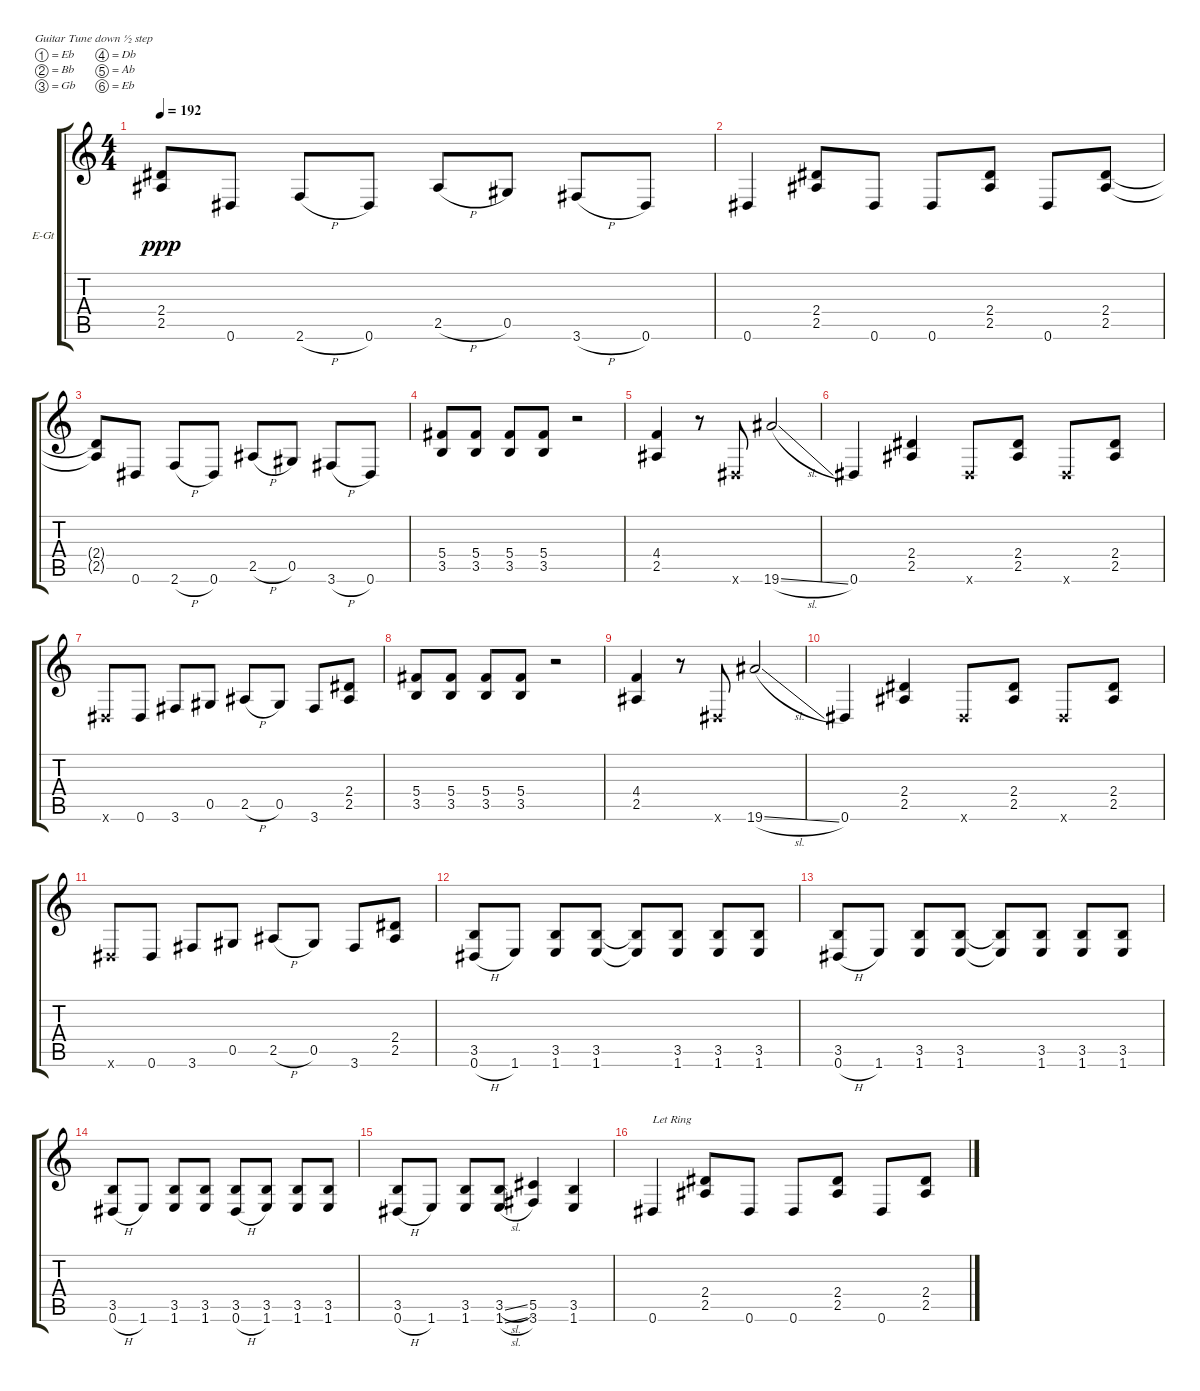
\bracketExtendMode groupsimilarinstruments
\firstSystemTrackNameOrientation horizontal
\otherSystemsTrackNameOrientation horizontal
\track ("Guitar 1" "E-Gt") {instrument acousticgrandpiano}
\staff {score tabs}
\tuning (Eb4 Bb3 Gb3 Db3 Ab2 Eb2)
\displaytranspose 12
\ts (4 4)
\tempo 192
\clef g2
\ks c
(2.4{t} 2.5{t}).8{dy ppp} 0.6.8 2.6{h}.8 0.6.8 2.5{h}.8 0.5.8 3.6{h}.8 0.6.8 |
0.6.4 (2.4 2.5).8 0.6.8 0.6.8 (2.4 2.5).8 0.6.8 (2.4 2.5).8 |
(2.4{t} 2.5{t}).8 0.6.8 2.6{h}.8 0.6.8 2.5{h}.8 0.5.8 3.6{h}.8 0.6.8 |
(5.4 3.5).8 (5.4 3.5).8 (5.4 3.5).8 (5.4 3.5).8 r.2 |
(4.4 2.5).4 r.8 0.6{x}.8 19.6{sl}.2 |
0.6.4 (2.4 2.5).4 0.6{x}.8 (2.4 2.5).8 0.6{x}.8 (2.4 2.5).8 |
0.6{x}.8 0.6.8 3.6.8 0.5.8 2.5{h}.8 0.5.8 3.6.8 (2.4 2.5).8 |
(5.4 3.5).8 (5.4 3.5).8 (5.4 3.5).8 (5.4 3.5).8 r.2 |
(4.4 2.5).4 r.8 0.6{x}.8 19.6{sl}.2 |
0.6.4 (2.4 2.5).4 0.6{x}.8 (2.4 2.5).8 0.6{x}.8 (2.4 2.5).8 |
0.6{x}.8 0.6.8 3.6.8 0.5.8 2.5{h}.8 0.5.8 3.6.8 (2.4 2.5).8 |
(3.5 0.6{h}).8 1.6.8 (3.5 1.6).8 (3.5 1.6).8 (3.5{t} 1.6{t}).8 (3.5 1.6).8 (3.5 1.6).8 (3.5 1.6).8 |
(3.5 0.6{h}).8 1.6.8 (3.5 1.6).8 (3.5 1.6).8 (3.5{t} 1.6{t}).8 (3.5 1.6).8 (3.5 1.6).8 (3.5 1.6).8 |
(3.5 0.6{h}).8 1.6.8 (3.5 1.6).8 (3.5 1.6).8 (3.5 0.6{h}).8 (3.5 1.6).8 (3.5 1.6).8 (3.5 1.6).8 |
(3.5 0.6{h}).8 1.6.8 (3.5 1.6).8 (3.5{sl} 1.6{sl}).8 (5.5 3.6).4 (3.5 1.6).4 |
0.6.4{txt "Let Ring"} (2.4 2.5).8 0.6.8 0.6.8 (2.4 2.5).8 0.6.8 (2.4 2.5).8
